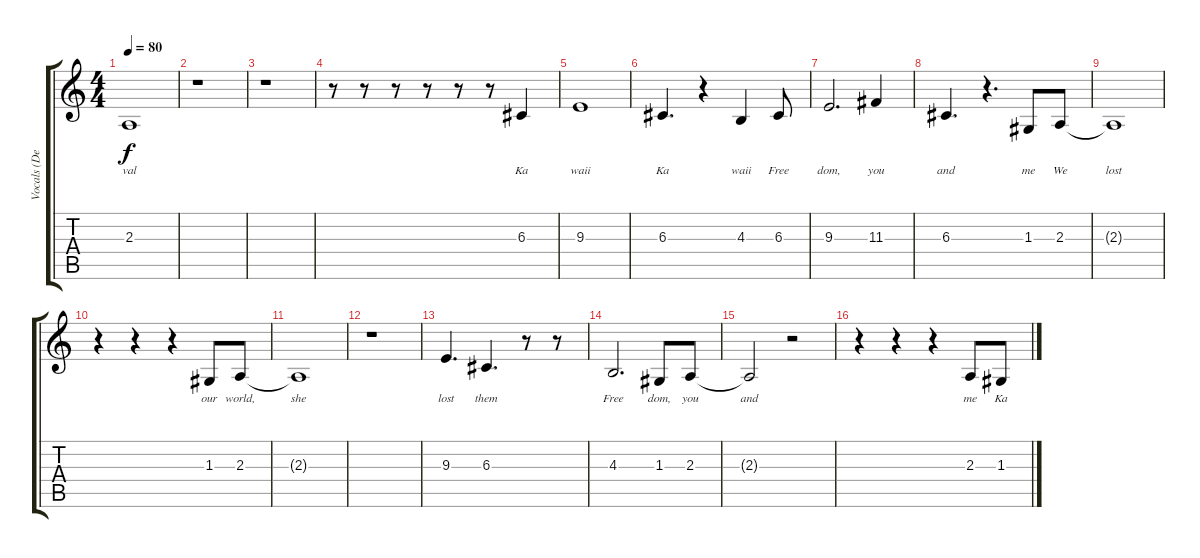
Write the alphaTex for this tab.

\track ("Vocals (Devin Townsend)" "Vocals (De") {instrument trombone}
\staff {score tabs}
\tuning (E4 B3 G3 D3 A2 E2) {hide}
\ts (4 4)
\tempo 80
\clef g2
\ks c
2.3{t}.1{lyrics (0 "val") lyrics (1 "") lyrics (2 "") lyrics (3 "") lyrics (4 "") dy f} |
r.1 |
r.1 |
r.8 r.8 r.8 r.8 r.8 r.8 6.3.4{lyrics (0 "Ka") lyrics (1 "") lyrics (2 "") lyrics (3 "") lyrics (4 "")} |
9.3.1{lyrics (0 "waii") lyrics (1 "") lyrics (2 "") lyrics (3 "") lyrics (4 "")} |
6.3.4{d lyrics (0 "Ka") lyrics (1 "") lyrics (2 "") lyrics (3 "") lyrics (4 "")} r.4 4.3.4{lyrics (0 "waii") lyrics (1 "") lyrics (2 "") lyrics (3 "") lyrics (4 "")} 6.3.8{lyrics (0 "Free") lyrics (1 "") lyrics (2 "") lyrics (3 "") lyrics (4 "")} |
9.3.2{d lyrics (0 "dom,") lyrics (1 "") lyrics (2 "") lyrics (3 "") lyrics (4 "")} 11.3.4{lyrics (0 "you") lyrics (1 "") lyrics (2 "") lyrics (3 "") lyrics (4 "")} |
6.3.4{d lyrics (0 "and") lyrics (1 "") lyrics (2 "") lyrics (3 "") lyrics (4 "")} r.4{d} 1.3.8{lyrics (0 "me") lyrics (1 "") lyrics (2 "") lyrics (3 "") lyrics (4 "")} 2.3.8{lyrics (0 "We") lyrics (1 "") lyrics (2 "") lyrics (3 "") lyrics (4 "")} |
2.3{t}.1{lyrics (0 "lost") lyrics (1 "") lyrics (2 "") lyrics (3 "") lyrics (4 "")} |
r.4 r.4 r.4 1.3.8{lyrics (0 "our") lyrics (1 "") lyrics (2 "") lyrics (3 "") lyrics (4 "")} 2.3.8{lyrics (0 "world,") lyrics (1 "") lyrics (2 "") lyrics (3 "") lyrics (4 "")} |
2.3{t}.1{lyrics (0 "she") lyrics (1 "") lyrics (2 "") lyrics (3 "") lyrics (4 "")} |
r.1 |
9.3.4{d lyrics (0 "lost") lyrics (1 "") lyrics (2 "") lyrics (3 "") lyrics (4 "")} 6.3.4{d lyrics (0 "them") lyrics (1 "") lyrics (2 "") lyrics (3 "") lyrics (4 "")} r.8 r.8 |
4.3.2{d lyrics (0 "Free") lyrics (1 "") lyrics (2 "") lyrics (3 "") lyrics (4 "")} 1.3.8{lyrics (0 "dom,") lyrics (1 "") lyrics (2 "") lyrics (3 "") lyrics (4 "")} 2.3.8{lyrics (0 "you") lyrics (1 "") lyrics (2 "") lyrics (3 "") lyrics (4 "")} |
2.3{t}.2{lyrics (0 "and") lyrics (1 "") lyrics (2 "") lyrics (3 "") lyrics (4 "")} r.2 |
r.4 r.4 r.4 2.3.8{lyrics (0 "me") lyrics (1 "") lyrics (2 "") lyrics (3 "") lyrics (4 "")} 1.3.8{lyrics (0 "Ka") lyrics (1 "") lyrics (2 "") lyrics (3 "") lyrics (4 "")}
